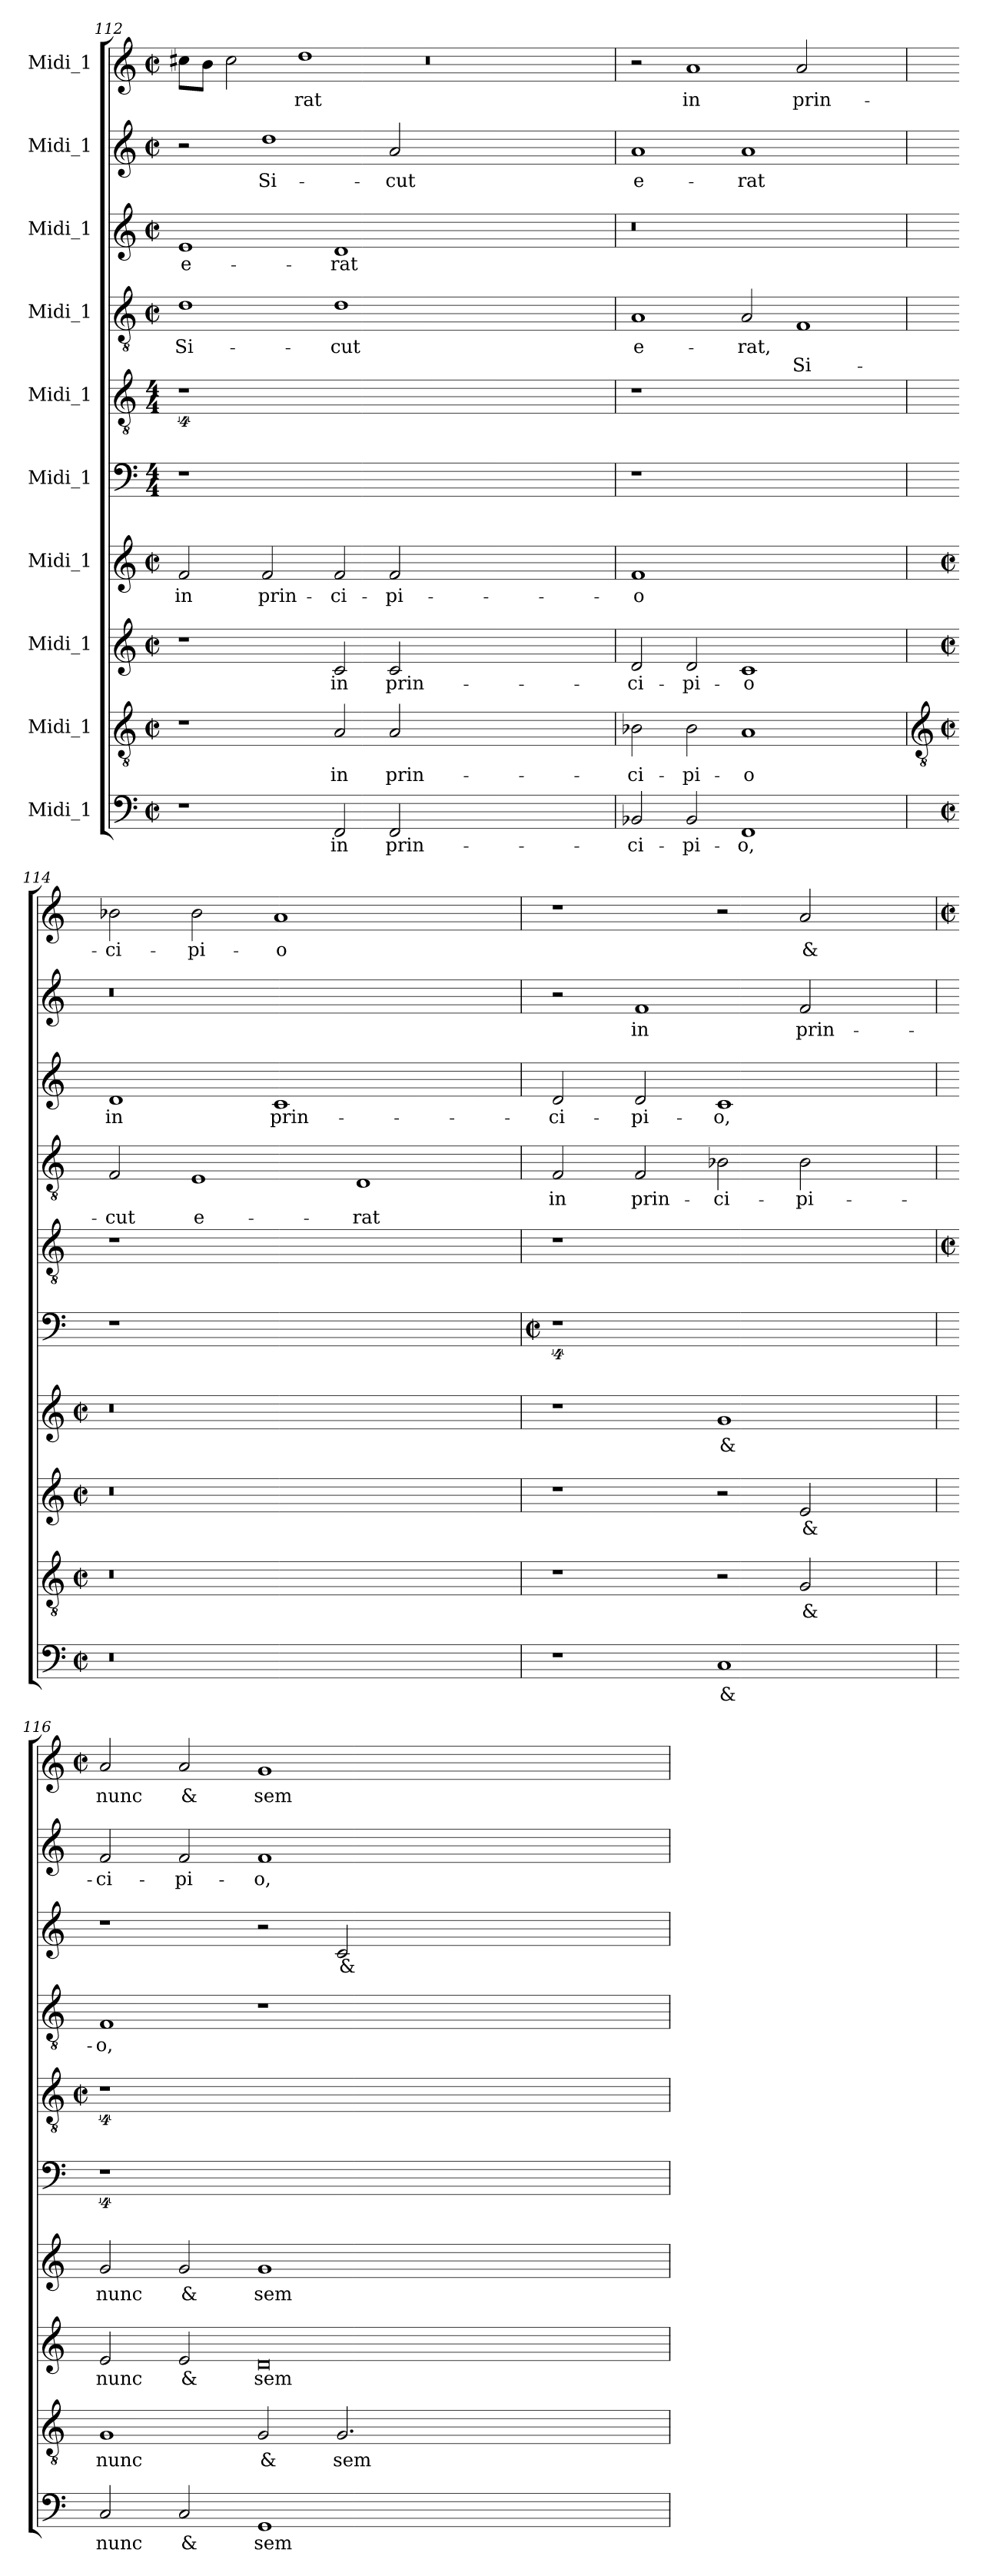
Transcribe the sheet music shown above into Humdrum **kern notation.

**kern	**text	**kern	**text	**kern	**text	**kern	**text	**kern	**kern	**kern	**text	**text	**kern	**text	**kern	**text	**kern	**text
*part10	*part10	*part9	*part9	*part8	*part8	*part7	*part7	*part6	*part5	*part4	*part4	*part4	*part3	*part3	*part2	*part2	*part1	*part1
*staff10	*staff10	*staff9	*staff9	*staff8	*staff8	*staff7	*staff7	*staff6	*staff5	*staff4	*staff4	*staff4	*staff3	*staff3	*staff2	*staff2	*staff1	*staff1
*I"Midi_1	*	*I"Midi_1	*	*I"Midi_1	*	*I"Midi_1	*	*I"Midi_1	*I"Midi_1	*I"Midi_1	*	*	*I"Midi_1	*	*I"Midi_1	*	*I"Midi_1	*
!!LO:LB:g=z
*clefF4	*	*clefGv2	*	*clefG2	*	*clefG2	*	*clefF4	*clefGv2	*clefGv2	*	*	*clefG2	*	*clefG2	*	*clefG2	*
*k[]	*	*k[]	*	*k[]	*	*k[]	*	*k[]	*k[]	*k[]	*	*	*k[]	*	*k[]	*	*k[]	*
*C:	*	*C:	*	*C:	*	*C:	*	*C:	*C:	*C:	*	*	*C:	*	*C:	*	*C:	*
*M4/2	*	*M4/2	*	*M4/2	*	*M4/2	*	*M4/4	*M4/4	*M4/2	*	*	*M4/2	*	*M4/2	*	*M4/2	*
*met(c|)	*	*met(c|)	*	*met(c|)	*	*met(c|)	*	*	*	*met(c|)	*	*	*met(c|)	*	*met(c|)	*	*met(c|)	*
=112	=112	=112	=112	=112	=112	=112	=112	=112	=112	=112	=112	=112	=112	=112	=112	=112	=112	=112
!	!	!	!	!	!	!	!LO:LY:b	!	!	!	!LO:LY:b	!	!	!LO:LY:b	!	!	!	!
1r	.	1r	.	1r	.	2f	in	1r	4%15r	1d	Si-	.	1e	e-	2r	.	8cc#L	.
.	.	.	.	.	.	.	.	.	.	.	.	.	.	.	.	.	8bJ	.
.	.	.	.	.	.	.	.	.	.	.	.	.	.	.	.	.	2cc#	.
!	!	!	!	!	!	!	!LO:LY:b	!	!	!	!	!	!	!	!	!LO:LY:b	!	!
.	.	.	.	.	.	2f	prin-	.	.	.	.	.	.	.	1dd	Si-	.	.
!	!	!	!	!	!	!	!	!	!	!	!	!	!	!	!	!	!	!LO:LY:b
.	.	.	.	.	.	.	.	.	.	.	.	.	.	.	.	.	1dd	-rat
!	!LO:LY:b	!	!LO:LY:b	!	!LO:LY:b	!	!LO:LY:b	!	!	!	!LO:LY:b	!	!	!LO:LY:b	!	!	!	!
2FF	in	2A	in	2c	in	2f	-ci-	0ryy	.	1d	-cut	.	1d	-rat	.	.	.	.
!	!LO:LY:b	!	!LO:LY:b	!	!LO:LY:b	!	!LO:LY:b	!	!	!	!	!	!	!	!	!LO:LY:b	!	!
2FF	prin-	2A	prin-	2c	prin-	2f	-pi-	.	.	.	.	.	.	.	2a	-cut	.	.
.	.	.	.	.	.	.	.	.	.	.	.	.	.	.	.	.	0r	.
1..ryy	.	1..ryy	.	1..ryy	.	1..ryy	.	.	.	1..ryy	.	.	1..ryy	.	1..ryy	.	.	.
.	.	.	.	.	.	.	.	2.ryy	.	.	.	.	.	.	.	.	.	.
=113	=113	=113	=113	=113	=113	=113	=113	=113	=113	=113	=113	=113	=113	=113	=113	=113	=113	=113
!	!LO:LY:b	!	!LO:LY:b	!	!LO:LY:b	!	!LO:LY:b	!	!	!	!LO:LY:b	!	!	!	!	!LO:LY:b	!	!
2BB-X	-ci-	2B-X	-ci-	2d	-ci-	1f	-o	1r	1r	1A	e-	.	0r	.	1a	e-	2r	.
!	!LO:LY:b	!	!LO:LY:b	!	!LO:LY:b	!	!	!	!	!	!	!	!	!	!	!	!	!LO:LY:b
2BB-	-pi-	2B-	-pi-	2d	-pi-	.	.	.	.	.	.	.	.	.	.	.	1a	in
!	!LO:LY:b	!	!LO:LY:b	!	!LO:LY:b	!	!	!	!	!	!LO:LY:b	!	!	!	!	!LO:LY:b	!	!
1FF	-o,	1A	-o	1c	-o	1.ryy	.	1.ryy	1.ryy	2A	-rat,	.	.	.	1a	-rat	.	.
!	!	!	!	!	!	!	!	!	!	!	!	!LO:LY:b	!	!	!	!	!	!LO:LY:b
.	.	.	.	.	.	.	.	.	.	1F	.	Si-	.	.	.	.	2a	prin-
2ryy	.	2ryy	.	2ryy	.	.	.	.	.	.	.	.	2ryy	.	2ryy	.	2ryy	.
!!LO:LB:g=z
=114	=114	=114	=114	=114	=114	=114	=114	=114	=114	=114	=114	=114	=114	=114	=114	=114	=114	=114
*	*	*clefGv2	*	*	*	*	*	*	*	*	*	*	*	*	*	*	*	*
*M4/2	*	*M4/2	*	*M4/2	*	*M4/2	*	*	*	*	*	*	*	*	*	*	*	*
*met(c|)	*	*met(c|)	*	*met(c|)	*	*met(c|)	*	*	*	*	*	*	*	*	*	*	*	*
!	!	!	!	!	!	!	!	!	!	!	!	!LO:LY:b	!	!LO:LY:b	!	!	!	!LO:LY:b
0r	.	0r	.	0r	.	0r	.	1r	1r	2F	.	-cut	1d	in	0r	.	2b-X	-ci-
!	!	!	!	!	!	!	!	!	!	!	!	!LO:LY:b	!	!	!	!	!	!LO:LY:b
.	.	.	.	.	.	.	.	.	.	1E	.	e-	.	.	.	.	2b-	-pi-
!	!	!	!	!	!	!	!	!	!	!	!	!	!	!LO:LY:b	!	!	!	!LO:LY:b
.	.	.	.	.	.	.	.	1.ryy	1.ryy	.	.	.	1c	prin-	.	.	1a	-o
!	!	!	!	!	!	!	!	!	!	!	!	!LO:LY:b	!	!	!	!	!	!
.	.	.	.	.	.	.	.	.	.	1D	.	-rat	.	.	.	.	.	.
2ryy	.	2ryy	.	2ryy	.	2ryy	.	.	.	.	.	.	2ryy	.	2ryy	.	2ryy	.
!!LO:LB:g=z
=115	=115	=115	=115	=115	=115	=115	=115	=115	=115	=115	=115	=115	=115	=115	=115	=115	=115	=115
*	*	*	*	*	*	*	*	*M4/2	*	*	*	*	*	*	*	*	*	*
*	*	*	*	*	*	*	*	*met(c|)	*	*	*	*	*	*	*	*	*	*
!	!	!	!	!	!	!	!	!	!	!	!LO:LY:b	!	!	!LO:LY:b	!	!	!	!
1r	.	1r	.	1r	.	1r	.	4%9r	1r	2F	in	.	2d	-ci-	2r	.	1r	.
!	!	!	!	!	!	!	!	!	!	!	!LO:LY:b	!	!	!LO:LY:b	!	!LO:LY:b	!	!
.	.	.	.	.	.	.	.	.	.	2F	prin-	.	2d	-pi-	1f	in	.	.
!	!LO:LY:b	!	!	!	!	!	!LO:LY:b	!	!	!	!LO:LY:b	!	!	!LO:LY:b	!	!	!	!
1C	&	2r	.	2r	.	1g	&	.	1ryy	2B-	-ci-	.	1c	-o,	.	.	2r	.
!	!	!	!LO:LY:b	!	!LO:LY:b	!	!	!	!	!	!LO:LY:b	!	!	!	!	!LO:LY:b	!	!LO:LY:b
.	.	2G	&	2e	&	.	.	.	.	2B-	-pi-	.	.	.	2f	prin-	2a	&
4ryy	.	4ryy	.	4ryy	.	4ryy	.	.	4ryy	4ryy	.	.	4ryy	.	4ryy	.	4ryy	.
!!LO:LB:g=z
=116	=116	=116	=116	=116	=116	=116	=116	=116	=116	=116	=116	=116	=116	=116	=116	=116	=116	=116
*	*	*	*	*	*	*	*	*	*M4/2	*	*	*	*	*	*	*	*M4/2	*
*	*	*	*	*	*	*	*	*	*met(c|)	*	*	*	*	*	*	*	*met(c|)	*
!	!LO:LY:b	!	!LO:LY:b	!	!LO:LY:b	!	!LO:LY:b	!	!	!	!LO:LY:b	!	!	!	!	!LO:LY:b	!	!LO:LY:b
2C	nunc	1G	nunc	2e	nunc	2g	nunc	4%15r	4%9r	1F	-o,	.	1r	.	2f	-ci-	2a	nunc
!	!LO:LY:b	!	!	!	!LO:LY:b	!	!LO:LY:b	!	!	!	!	!	!	!	!	!LO:LY:b	!	!LO:LY:b
2C	&	.	.	2e	&	2g	&	.	.	.	.	.	.	.	2f	-pi-	2a	&
!	!LO:LY:b	!	!LO:LY:b	!	!LO:LY:b	!	!LO:LY:b	!	!	!	!	!	!	!	!	!LO:LY:b	!	!LO:LY:b
1GG	sem-	2G	&	0d	sem-	1g	sem-	.	.	1r	.	.	2r	.	1f	-o,	1g	sem-
!	!	!	!LO:LY:b	!	!	!	!	!	!	!	!	!	!	!LO:LY:b	!	!	!	!
.	.	2.G	sem-	.	.	.	.	.	.	.	.	.	2c	&	.	.	.	.
1..ryy	.	.	.	.	.	1..ryy	.	.	.	1..ryy	.	.	1..ryy	.	1..ryy	.	1..ryy	.
.	.	1.ryy	.	.	.	.	.	.	1.ryy	.	.	.	.	.	.	.	.	.
.	.	.	.	2.ryy	.	.	.	.	.	.	.	.	.	.	.	.	.	.
=	=	=	=	=	=	=	=	=	=	=	=	=	=	=	=	=	=	=
*-	*-	*-	*-	*-	*-	*-	*-	*-	*-	*-	*-	*-	*-	*-	*-	*-	*-	*-
